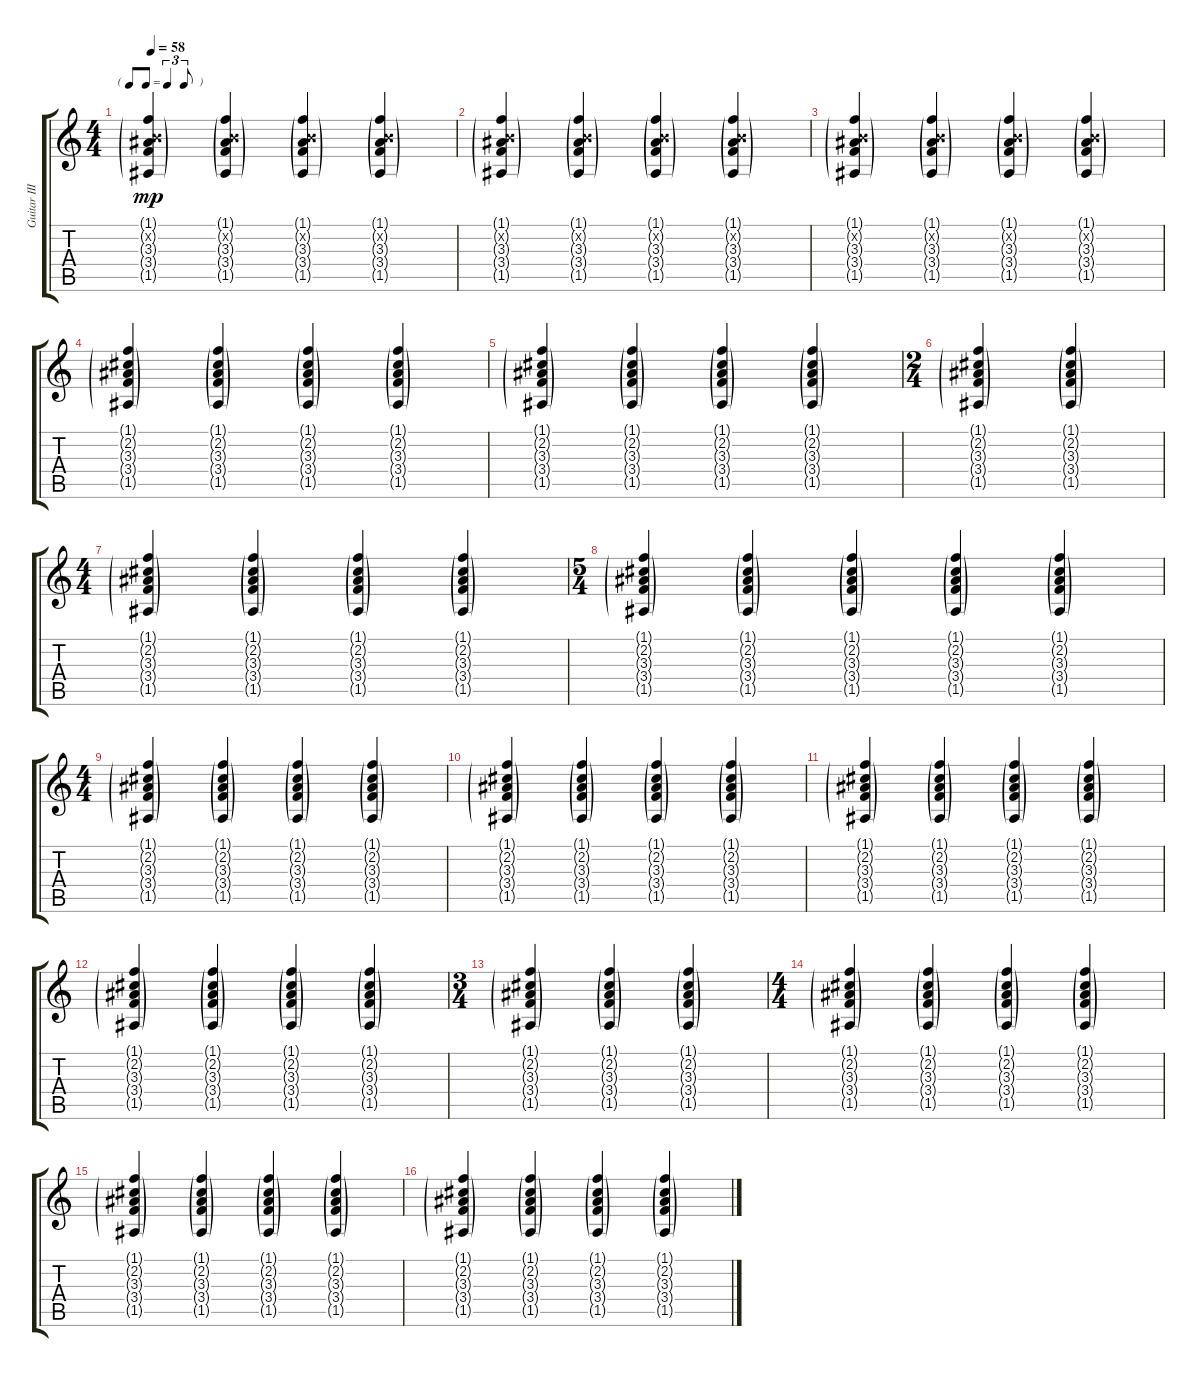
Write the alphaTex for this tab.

\track ("Guitar III" "Guitar III") {instrument acousticguitarnylon}
\staff {score tabs}
\tuning (E4 B3 G3 D3 A2 E2) {hide}
\ts (4 4)
\tf triplet8th
\tempo 58
\clef g2
\ks c
(1.1{g} 0.2{g x} 3.3{g} 3.4{g} 1.5{g}).4{dy mp instrument acousticguitarnylon} (1.1{g} 0.2{g x} 3.3{g} 3.4{g} 1.5{g}).4 (1.1{g} 0.2{g x} 3.3{g} 3.4{g} 1.5{g}).4 (1.1{g} 0.2{g x} 3.3{g} 3.4{g} 1.5{g}).4 |
(1.1{g} 0.2{g x} 3.3{g} 3.4{g} 1.5{g}).4 (1.1{g} 0.2{g x} 3.3{g} 3.4{g} 1.5{g}).4 (1.1{g} 0.2{g x} 3.3{g} 3.4{g} 1.5{g}).4 (1.1{g} 0.2{g x} 3.3{g} 3.4{g} 1.5{g}).4 |
(1.1{g} 0.2{g x} 3.3{g} 3.4{g} 1.5{g}).4 (1.1{g} 0.2{g x} 3.3{g} 3.4{g} 1.5{g}).4 (1.1{g} 0.2{g x} 3.3{g} 3.4{g} 1.5{g}).4 (1.1{g} 0.2{g x} 3.3{g} 3.4{g} 1.5{g}).4 |
(1.1{g} 2.2{g} 3.3{g} 3.4{g} 1.5{g}).4 (1.1{g} 2.2{g} 3.3{g} 3.4{g} 1.5{g}).4 (1.1{g} 2.2{g} 3.3{g} 3.4{g} 1.5{g}).4 (1.1{g} 2.2{g} 3.3{g} 3.4{g} 1.5{g}).4 |
(1.1{g} 2.2{g} 3.3{g} 3.4{g} 1.5{g}).4 (1.1{g} 2.2{g} 3.3{g} 3.4{g} 1.5{g}).4 (1.1{g} 2.2{g} 3.3{g} 3.4{g} 1.5{g}).4 (1.1{g} 2.2{g} 3.3{g} 3.4{g} 1.5{g}).4 |
\ts (2 4)
(1.1{g} 2.2{g} 3.3{g} 3.4{g} 1.5{g}).4 (1.1{g} 2.2{g} 3.3{g} 3.4{g} 1.5{g}).4 |
\ts (4 4)
(1.1{g} 2.2{g} 3.3{g} 3.4{g} 1.5{g}).4 (1.1{g} 2.2{g} 3.3{g} 3.4{g} 1.5{g}).4 (1.1{g} 2.2{g} 3.3{g} 3.4{g} 1.5{g}).4 (1.1{g} 2.2{g} 3.3{g} 3.4{g} 1.5{g}).4 |
\ts (5 4)
(1.1{g} 2.2{g} 3.3{g} 3.4{g} 1.5{g}).4 (1.1{g} 2.2{g} 3.3{g} 3.4{g} 1.5{g}).4 (1.1{g} 2.2{g} 3.3{g} 3.4{g} 1.5{g}).4 (1.1{g} 2.2{g} 3.3{g} 3.4{g} 1.5{g}).4 (1.1{g} 2.2{g} 3.3{g} 3.4{g} 1.5{g}).4 |
\ts (4 4)
(1.1{g} 2.2{g} 3.3{g} 3.4{g} 1.5{g}).4 (1.1{g} 2.2{g} 3.3{g} 3.4{g} 1.5{g}).4 (1.1{g} 2.2{g} 3.3{g} 3.4{g} 1.5{g}).4 (1.1{g} 2.2{g} 3.3{g} 3.4{g} 1.5{g}).4 |
(1.1{g} 2.2{g} 3.3{g} 3.4{g} 1.5{g}).4 (1.1{g} 2.2{g} 3.3{g} 3.4{g} 1.5{g}).4 (1.1{g} 2.2{g} 3.3{g} 3.4{g} 1.5{g}).4 (1.1{g} 2.2{g} 3.3{g} 3.4{g} 1.5{g}).4 |
(1.1{g} 2.2{g} 3.3{g} 3.4{g} 1.5{g}).4 (1.1{g} 2.2{g} 3.3{g} 3.4{g} 1.5{g}).4 (1.1{g} 2.2{g} 3.3{g} 3.4{g} 1.5{g}).4 (1.1{g} 2.2{g} 3.3{g} 3.4{g} 1.5{g}).4 |
(1.1{g} 2.2{g} 3.3{g} 3.4{g} 1.5{g}).4 (1.1{g} 2.2{g} 3.3{g} 3.4{g} 1.5{g}).4 (1.1{g} 2.2{g} 3.3{g} 3.4{g} 1.5{g}).4 (1.1{g} 2.2{g} 3.3{g} 3.4{g} 1.5{g}).4 |
\ts (3 4)
(1.1{g} 2.2{g} 3.3{g} 3.4{g} 1.5{g}).4 (1.1{g} 2.2{g} 3.3{g} 3.4{g} 1.5{g}).4 (1.1{g} 2.2{g} 3.3{g} 3.4{g} 1.5{g}).4 |
\ts (4 4)
(1.1{g} 2.2{g} 3.3{g} 3.4{g} 1.5{g}).4 (1.1{g} 2.2{g} 3.3{g} 3.4{g} 1.5{g}).4 (1.1{g} 2.2{g} 3.3{g} 3.4{g} 1.5{g}).4 (1.1{g} 2.2{g} 3.3{g} 3.4{g} 1.5{g}).4 |
(1.1{g} 2.2{g} 3.3{g} 3.4{g} 1.5{g}).4 (1.1{g} 2.2{g} 3.3{g} 3.4{g} 1.5{g}).4 (1.1{g} 2.2{g} 3.3{g} 3.4{g} 1.5{g}).4 (1.1{g} 2.2{g} 3.3{g} 3.4{g} 1.5{g}).4 |
(1.1{g} 2.2{g} 3.3{g} 3.4{g} 1.5{g}).4 (1.1{g} 2.2{g} 3.3{g} 3.4{g} 1.5{g}).4 (1.1{g} 2.2{g} 3.3{g} 3.4{g} 1.5{g}).4 (1.1{g} 2.2{g} 3.3{g} 3.4{g} 1.5{g}).4
